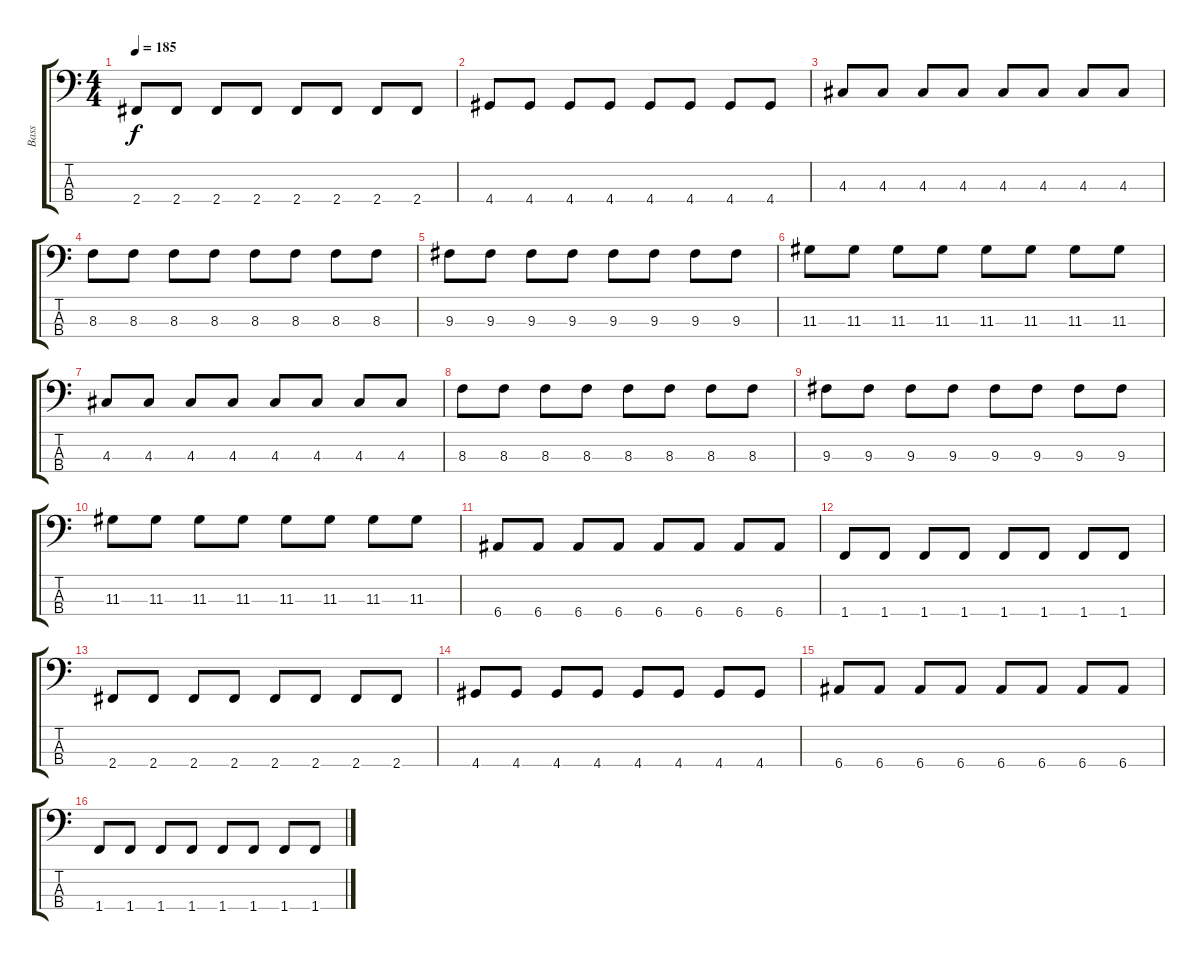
\track ("Bass" "Bass") {instrument synthbass1}
\staff {score tabs}
\tuning (G2 D2 A1 E1) {hide}
\ts (4 4)
\tempo 185
\clef f4
\ks c
2.4.8{dy f} 2.4.8 2.4.8 2.4.8 2.4.8 2.4.8 2.4.8 2.4.8 |
4.4.8 4.4.8 4.4.8 4.4.8 4.4.8 4.4.8 4.4.8 4.4.8 |
4.3.8 4.3.8 4.3.8 4.3.8 4.3.8 4.3.8 4.3.8 4.3.8 |
8.3.8 8.3.8 8.3.8 8.3.8 8.3.8 8.3.8 8.3.8 8.3.8 |
9.3.8 9.3.8 9.3.8 9.3.8 9.3.8 9.3.8 9.3.8 9.3.8 |
11.3.8 11.3.8 11.3.8 11.3.8 11.3.8 11.3.8 11.3.8 11.3.8 |
4.3.8 4.3.8 4.3.8 4.3.8 4.3.8 4.3.8 4.3.8 4.3.8 |
8.3.8 8.3.8 8.3.8 8.3.8 8.3.8 8.3.8 8.3.8 8.3.8 |
9.3.8 9.3.8 9.3.8 9.3.8 9.3.8 9.3.8 9.3.8 9.3.8 |
11.3.8 11.3.8 11.3.8 11.3.8 11.3.8 11.3.8 11.3.8 11.3.8 |
6.4.8 6.4.8 6.4.8 6.4.8 6.4.8 6.4.8 6.4.8 6.4.8 |
1.4.8 1.4.8 1.4.8 1.4.8 1.4.8 1.4.8 1.4.8 1.4.8 |
2.4.8 2.4.8 2.4.8 2.4.8 2.4.8 2.4.8 2.4.8 2.4.8 |
4.4.8 4.4.8 4.4.8 4.4.8 4.4.8 4.4.8 4.4.8 4.4.8 |
6.4.8 6.4.8 6.4.8 6.4.8 6.4.8 6.4.8 6.4.8 6.4.8 |
1.4.8 1.4.8 1.4.8 1.4.8 1.4.8 1.4.8 1.4.8 1.4.8
